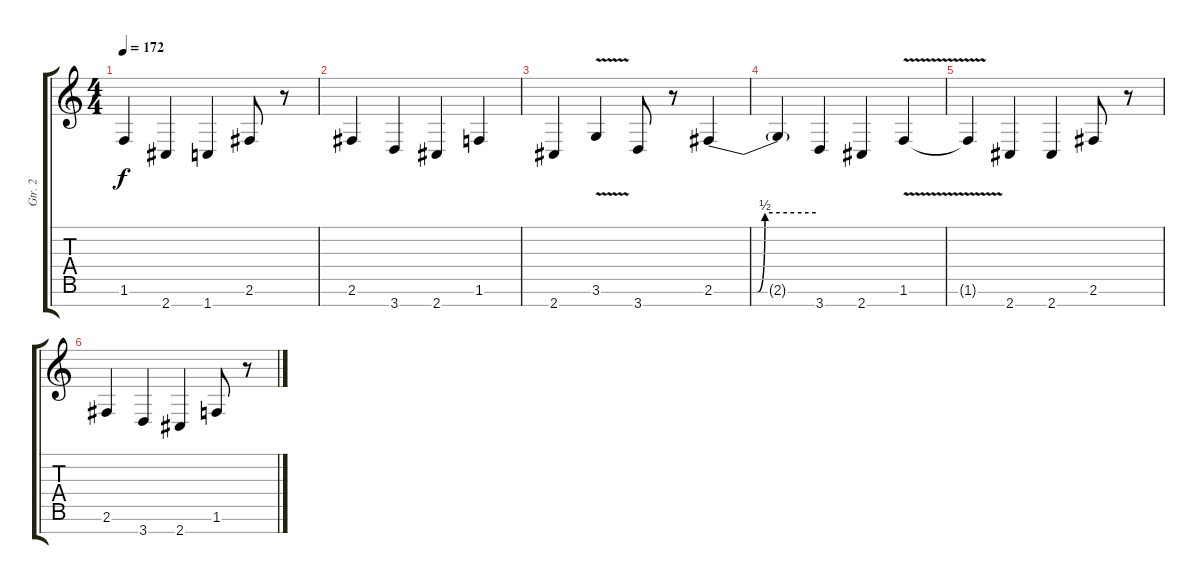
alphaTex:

\track ("Gtr. 2" "Gtr. 2") {instrument distortionguitar}
\staff {score tabs}
\tuning (E4 B3 G3 D3 A2 E2 B1) {hide}
\ts (4 4)
\tempo 172
\clef g2
\ks c
1.6{t}.4{dy f} 2.7.4 1.7.4 2.6.8 r.8 |
2.6.4 3.7.4 2.7.4 1.6.4 |
2.7.4 3.6{v}.4 3.7.8 r.8 2.6{be (custom 0 0 25 0 30 2 60 2)}.4 |
2.6{t}.4 3.7.4 2.7.4 1.6{v}.4 |
1.6{t}.4 2.7.4 2.7.4 2.6.8 r.8 |
2.6.4 3.7.4 2.7.4 1.6.8 r.8
